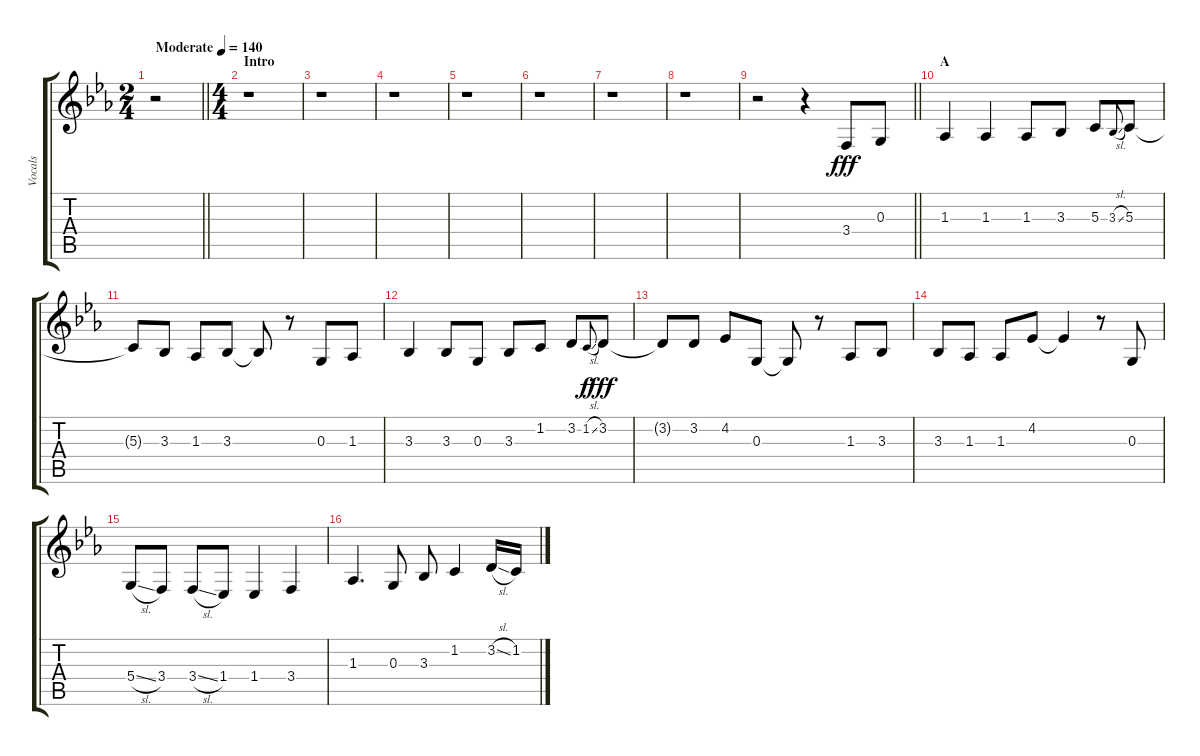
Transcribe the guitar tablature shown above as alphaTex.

\track ("Vocals" "Vocals") {instrument voiceoohs}
\staff {score tabs}
\tuning (E4 B3 G3 D3 A2 E2) {hide}
\ts (2 4)
\tempo (140 "Moderate")
\clef g2
\barLineRight lightlight
\ks eb
r.2{dy fff instrument voiceoohs} |
\ts (4 4)
\section ("" "Intro")
r.1 |
r.1 |
r.1 |
r.1 |
r.1 |
r.1 |
r.1 |
\barLineRight lightlight
r.2 r.4 3.4.8 0.3.8 |
\section ("" "A")
1.3.4 1.3.4 1.3.8 3.3.8 5.3.8 3.3{sl}.8{gr onbeat} 5.3.8 |
5.3{t}.8 3.3.8 1.3.8 3.3.8 3.3{t}.8 r.8 0.3.8 1.3.8 |
3.3.4 3.3.8 0.3.8 3.3.8 1.2.8 3.2.8 1.2{sl}.8{gr onbeat dy f} 3.2.8{dy fff} |
3.2{t}.8 3.2.8 4.2.8 0.3.8 0.3{t}.8 r.8 1.3.8 3.3.8 |
3.3.8 1.3.8 1.3.8 4.2.8 4.2{t}.4 r.8 0.3.8 |
5.4{sl}.8 3.4.8 3.4{sl}.8 1.4.8 1.4.4 3.4.4 |
1.3.4{d} 0.3.8 3.3.8 1.2.4 3.2{sl}.16 1.2{sl}.16
